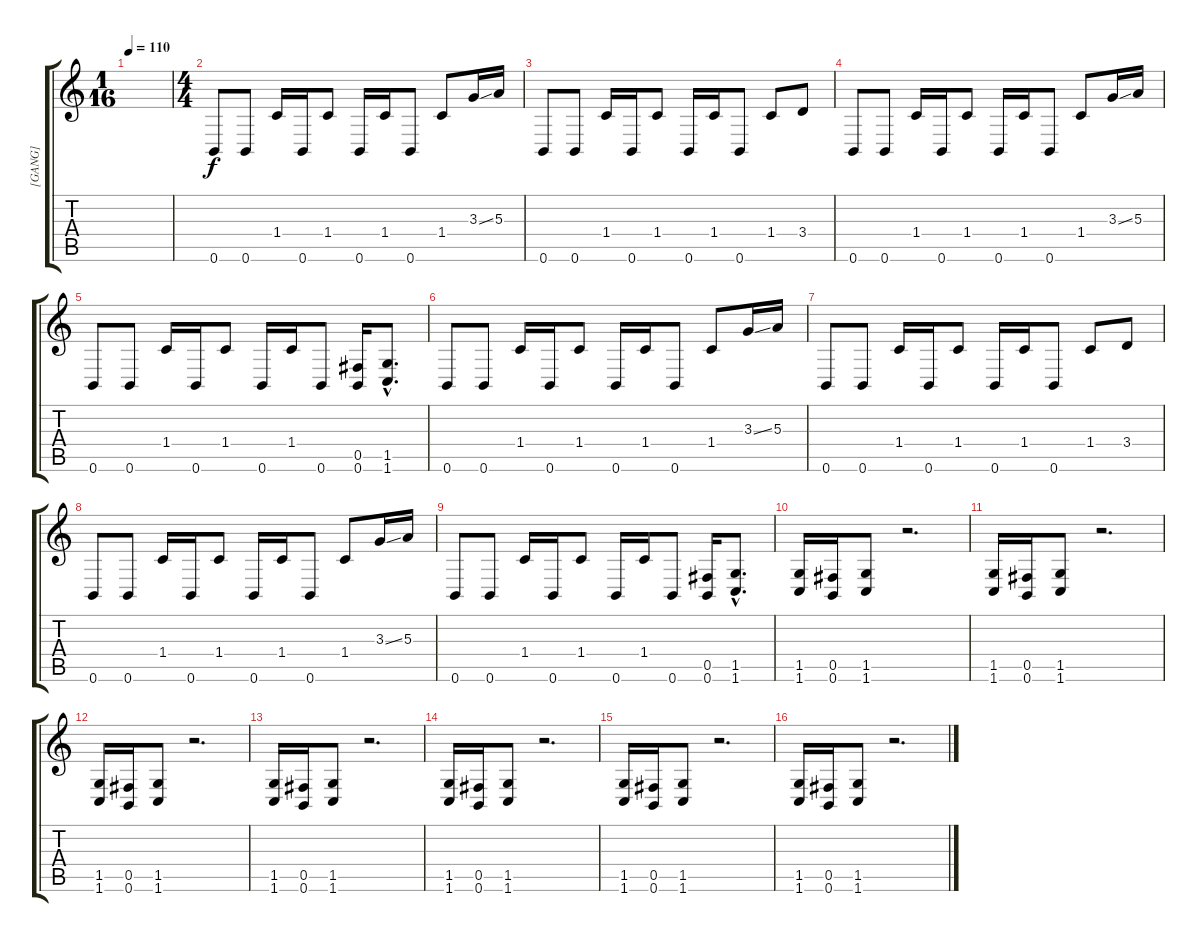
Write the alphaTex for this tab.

\track ("[GANG]" "[GANG]") {instrument distortionguitar}
\staff {score tabs}
\tuning (Db4 Ab3 E3 B2 Gb2 B1) {hide}
\ts (1 16)
\tempo 110
\clef g2
\ks c
|
\ts (4 4)
0.6.8 0.6.8 1.4.16 0.6.16 1.4.8 0.6.16 1.4.16 0.6.8 1.4.8 3.3{ss}.16 5.3.16 |
0.6.8 0.6.8 1.4.16 0.6.16 1.4.8 0.6.16 1.4.16 0.6.8 1.4.8 3.4.8 |
0.6.8 0.6.8 1.4.16 0.6.16 1.4.8 0.6.16 1.4.16 0.6.8 1.4.8 3.3{ss}.16 5.3.16 |
0.6.8 0.6.8 1.4.16 0.6.16 1.4.8 0.6.16 1.4.16 0.6.8 (0.5 0.6).16 (1.5{hac} 1.6{hac}).8{d} |
0.6.8 0.6.8 1.4.16 0.6.16 1.4.8 0.6.16 1.4.16 0.6.8 1.4.8 3.3{ss}.16 5.3.16 |
0.6.8 0.6.8 1.4.16 0.6.16 1.4.8 0.6.16 1.4.16 0.6.8 1.4.8 3.4.8 |
0.6.8 0.6.8 1.4.16 0.6.16 1.4.8 0.6.16 1.4.16 0.6.8 1.4.8 3.3{ss}.16 5.3.16 |
0.6.8 0.6.8 1.4.16 0.6.16 1.4.8 0.6.16 1.4.16 0.6.8 (0.5 0.6).16 (1.5{hac} 1.6{hac}).8{d} |
(1.5 1.6).16 (0.5 0.6).16 (1.5 1.6).8 r.2{d} |
(1.5 1.6).16 (0.5 0.6).16 (1.5 1.6).8 r.2{d} |
(1.5 1.6).16 (0.5 0.6).16 (1.5 1.6).8 r.2{d} |
(1.5 1.6).16 (0.5 0.6).16 (1.5 1.6).8 r.2{d} |
(1.5 1.6).16 (0.5 0.6).16 (1.5 1.6).8 r.2{d} |
(1.5 1.6).16 (0.5 0.6).16 (1.5 1.6).8 r.2{d} |
(1.5 1.6).16 (0.5 0.6).16 (1.5 1.6).8 r.2{d}
